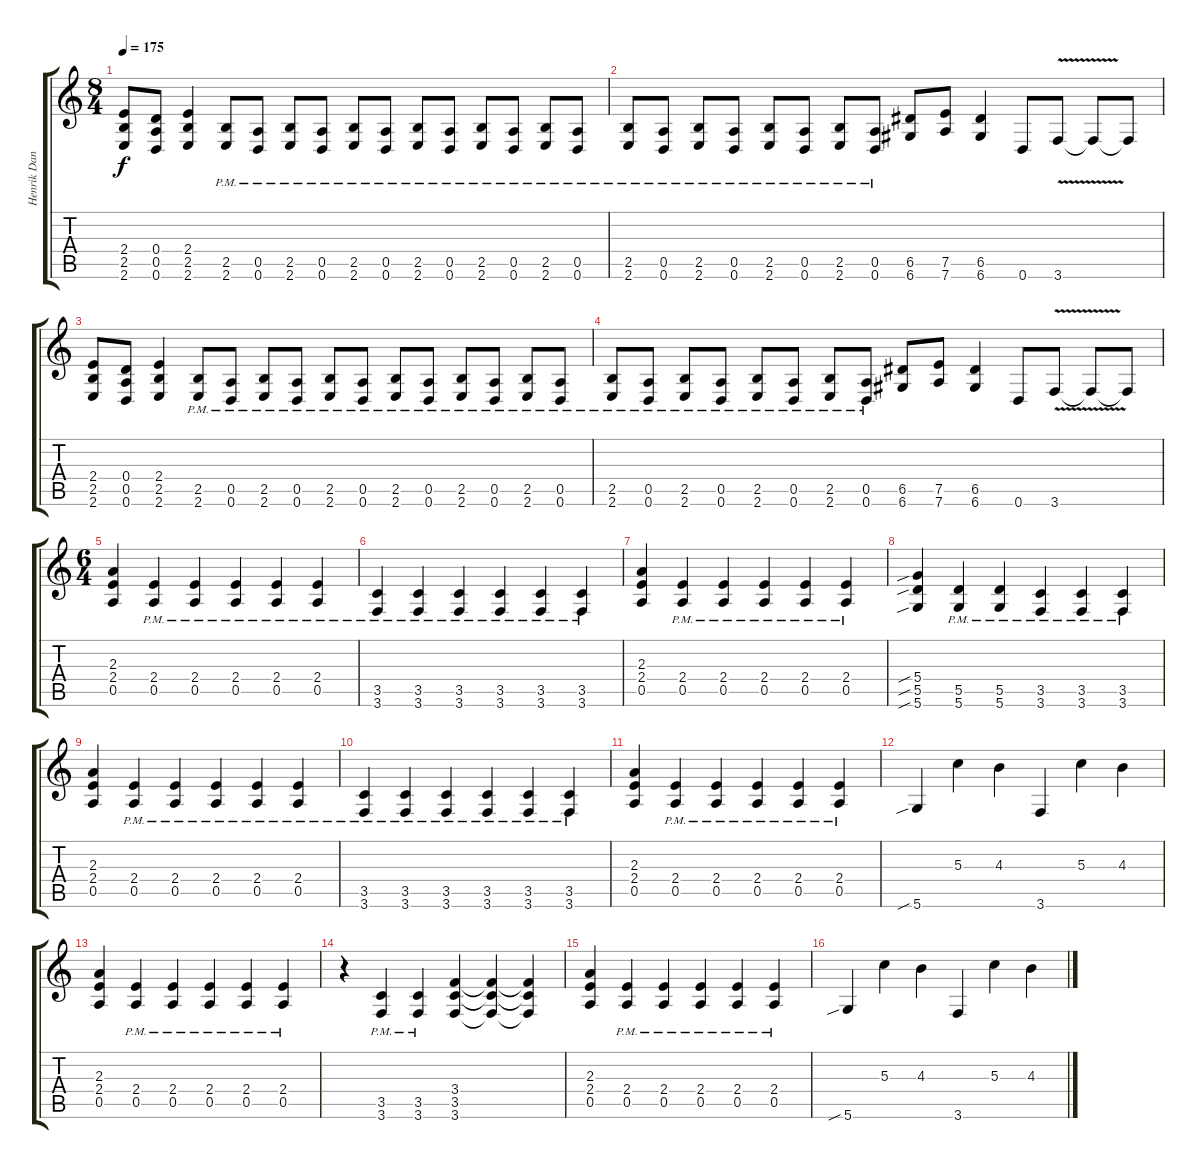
\track ("Henrik Danhage" "Henrik Dan") {instrument distortionguitar}
\staff {score tabs}
\tuning (E4 B3 G3 D3 A2 D2) {hide}
\ts (8 4)
\tempo 175
\clef g2
\ks c
(2.4 2.5 2.6).8{dy f} (0.4 0.5 0.6).8 (2.4 2.5 2.6).4 (2.5{pm} 2.6{pm}).8 (0.5{pm} 0.6{pm}).8 (2.5{pm} 2.6{pm}).8 (0.5{pm} 0.6{pm}).8 (2.5{pm} 2.6{pm}).8 (0.5{pm} 0.6{pm}).8 (2.5{pm} 2.6{pm}).8 (0.5{pm} 0.6{pm}).8 (2.5{pm} 2.6{pm}).8 (0.5{pm} 0.6{pm}).8 (2.5{pm} 2.6{pm}).8 (0.5{pm} 0.6{pm}).8 |
(2.5{pm} 2.6{pm}).8 (0.5{pm} 0.6{pm}).8 (2.5{pm} 2.6{pm}).8 (0.5{pm} 0.6{pm}).8 (2.5{pm} 2.6{pm}).8 (0.5{pm} 0.6{pm}).8 (2.5{pm} 2.6{pm}).8 (0.5{pm} 0.6{pm}).8 (6.5 6.6).8 (7.5 7.6).8 (6.5 6.6).4 0.6.8 3.6{v}.8 3.6{t}.8 3.6{t}.8 |
(2.4 2.5 2.6).8 (0.4 0.5 0.6).8 (2.4 2.5 2.6).4 (2.5{pm} 2.6{pm}).8 (0.5{pm} 0.6{pm}).8 (2.5{pm} 2.6{pm}).8 (0.5{pm} 0.6{pm}).8 (2.5{pm} 2.6{pm}).8 (0.5{pm} 0.6{pm}).8 (2.5{pm} 2.6{pm}).8 (0.5{pm} 0.6{pm}).8 (2.5{pm} 2.6{pm}).8 (0.5{pm} 0.6{pm}).8 (2.5{pm} 2.6{pm}).8 (0.5{pm} 0.6{pm}).8 |
(2.5{pm} 2.6{pm}).8 (0.5{pm} 0.6{pm}).8 (2.5{pm} 2.6{pm}).8 (0.5{pm} 0.6{pm}).8 (2.5{pm} 2.6{pm}).8 (0.5{pm} 0.6{pm}).8 (2.5{pm} 2.6{pm}).8 (0.5{pm} 0.6{pm}).8 (6.5 6.6).8 (7.5 7.6).8 (6.5 6.6).4 0.6.8 3.6{v}.8 3.6{t}.8 3.6{t}.8 |
\ts (6 4)
(2.3 2.4 0.5).4 (2.4{pm} 0.5{pm}).4 (2.4{pm} 0.5{pm}).4 (2.4{pm} 0.5{pm}).4 (2.4{pm} 0.5{pm}).4 (2.4{pm} 0.5{pm}).4 |
(3.5{pm} 3.6{pm}).4 (3.5{pm} 3.6{pm}).4 (3.5{pm} 3.6{pm}).4 (3.5{pm} 3.6{pm}).4 (3.5{pm} 3.6{pm}).4 (3.5{pm} 3.6{pm}).4 |
(2.3 2.4 0.5).4 (2.4{pm} 0.5{pm}).4 (2.4{pm} 0.5{pm}).4 (2.4{pm} 0.5{pm}).4 (2.4{pm} 0.5{pm}).4 (2.4{pm} 0.5{pm}).4 |
(5.4{sib} 5.5{sib} 5.6{sib}).4 (5.5{pm} 5.6{pm}).4 (5.5{pm} 5.6{pm}).4 (3.5{pm} 3.6{pm}).4 (3.5{pm} 3.6{pm}).4 (3.5{pm} 3.6{pm}).4 |
(2.3 2.4 0.5).4 (2.4{pm} 0.5{pm}).4 (2.4{pm} 0.5{pm}).4 (2.4{pm} 0.5{pm}).4 (2.4{pm} 0.5{pm}).4 (2.4{pm} 0.5{pm}).4 |
(3.5{pm} 3.6{pm}).4 (3.5{pm} 3.6{pm}).4 (3.5{pm} 3.6{pm}).4 (3.5{pm} 3.6{pm}).4 (3.5{pm} 3.6{pm}).4 (3.5{pm} 3.6{pm}).4 |
(2.3 2.4 0.5).4 (2.4{pm} 0.5{pm}).4 (2.4{pm} 0.5{pm}).4 (2.4{pm} 0.5{pm}).4 (2.4{pm} 0.5{pm}).4 (2.4{pm} 0.5{pm}).4 |
5.6{sib}.4 5.3.4 4.3.4 3.6.4 5.3.4 4.3.4 |
(2.3 2.4 0.5).4 (2.4{pm} 0.5{pm}).4 (2.4{pm} 0.5{pm}).4 (2.4{pm} 0.5{pm}).4 (2.4{pm} 0.5{pm}).4 (2.4{pm} 0.5{pm}).4 |
r.4 (3.5{pm} 3.6{pm}).4 (3.5{pm} 3.6{pm}).4 (3.4 3.5 3.6).4 (3.4{t} 3.5{t} 3.6{t}).4 (3.4{t} 3.5{t} 3.6{t}).4 |
(2.3 2.4 0.5).4 (2.4{pm} 0.5{pm}).4 (2.4{pm} 0.5{pm}).4 (2.4{pm} 0.5{pm}).4 (2.4{pm} 0.5{pm}).4 (2.4{pm} 0.5{pm}).4 |
5.6{sib}.4 5.3.4 4.3.4 3.6.4 5.3.4 4.3.4
